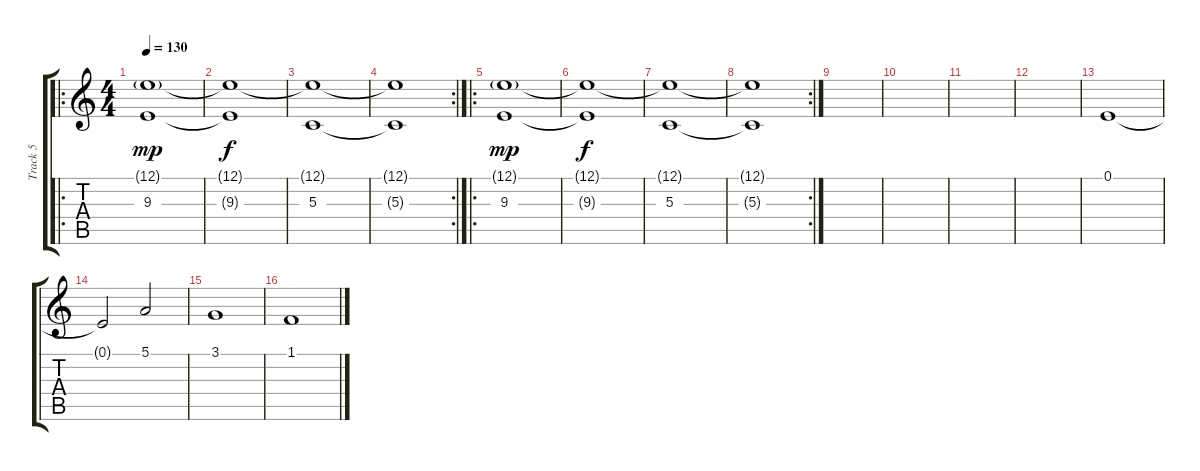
\track ("Track 5" "Track 5") {instrument violin}
\staff {score tabs}
\tuning (E4 B3 G3 D3 A2 E2) {hide}
\ro
\ts (4 4)
\tempo 130
\clef g2
\ks c
(12.1{g} 9.3).1{dy mp} |
(12.1{t} 9.3{t}).1{dy f} |
(12.1{t} 5.3).1 |
\rc 2
(12.1{t} 5.3{t}).1 |
\ro
(12.1{g} 9.3).1{dy mp} |
(12.1{t} 9.3{t}).1{dy f} |
(12.1{t} 5.3).1 |
\rc 2
(12.1{t} 5.3{t}).1 |
|
|
|
|
0.1.1 |
0.1{t}.2 5.1.2 |
3.1.1 |
1.1.1
